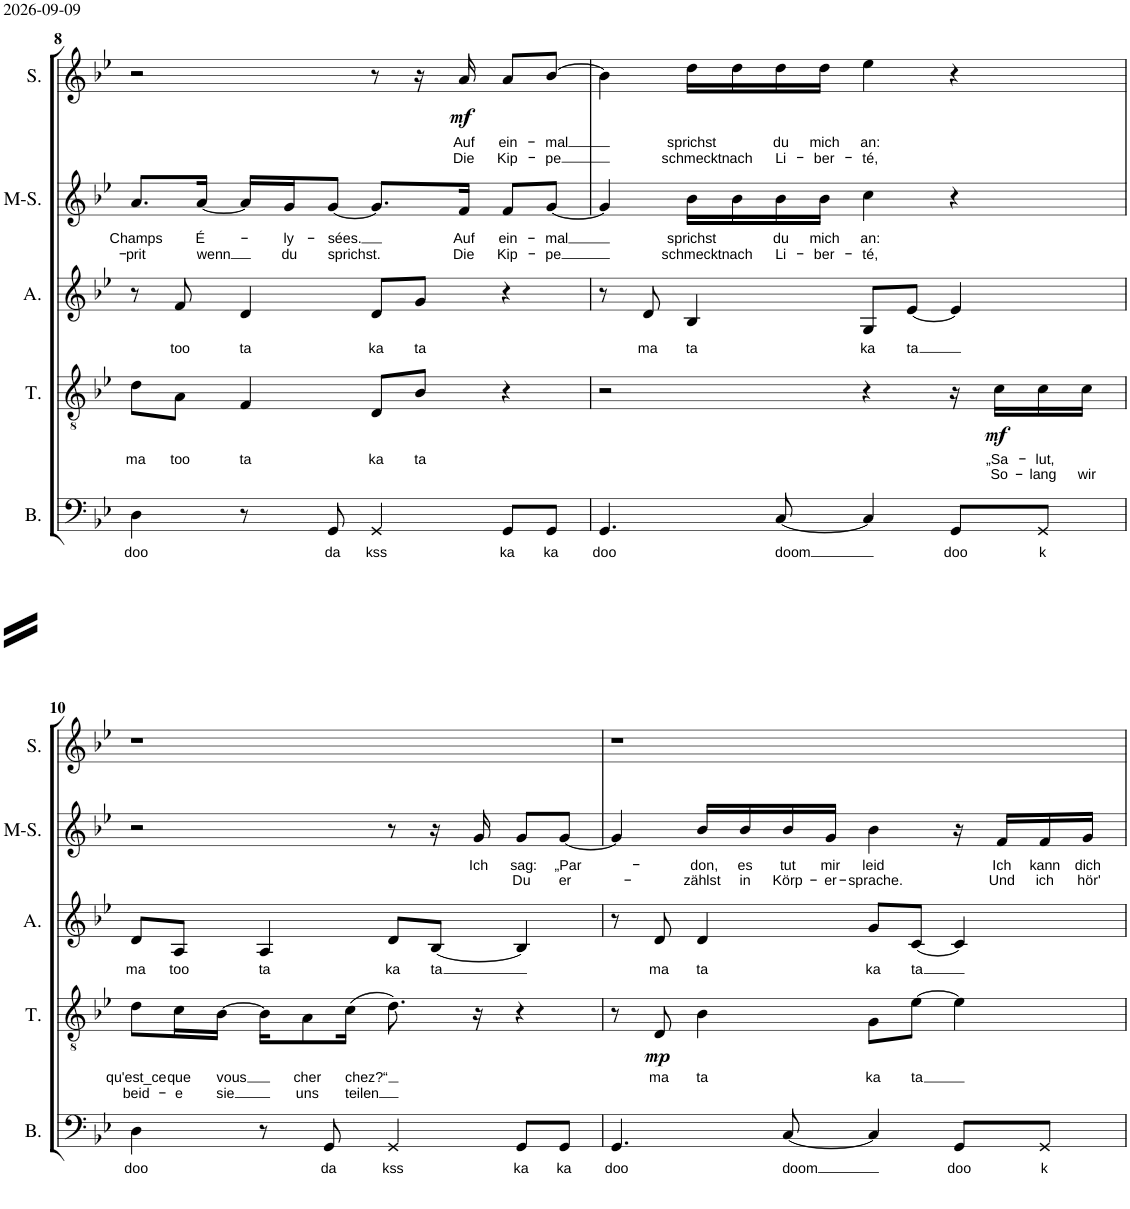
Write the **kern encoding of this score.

**kern	**text	**kern	**text	**text	**dynam	**kern	**text	**kern	**text	**text	**kern	**text	**text	**dynam
*part5	*part5	*part4	*part4	*part4	*part4	*part3	*part3	*part2	*part2	*part2	*part1	*part1	*part1	*part1
*staff5	*staff5	*staff4	*staff4	*staff4	*staff4	*staff3	*staff3	*staff2	*staff2	*staff2	*staff1	*staff1	*staff1	*staff1
*I"Bass	*	*I"Tenor	*	*	*	*I"Alto	*	*I"Mezzo-soprano	*	*	*I"Soprano	*	*	*
*I'B.	*	*I'T.	*	*	*	*I'A.	*	*I'M-S.	*	*	*I'S.	*	*	*
!!LO:PB:g=z
*clefF4	*	*clefGv2	*	*	*	*clefG2	*	*clefG2	*	*	*clefG2	*	*	*
*	*	*Trd7c12	*	*	*	*	*	*	*	*	*	*	*	*
*k[b-e-]	*	*k[b-e-]	*	*	*	*k[b-e-]	*	*k[b-e-]	*	*	*k[b-e-]	*	*	*
*g:	*	*g:	*	*	*	*g:	*	*g:	*	*	*g:	*	*	*
*M4/4	*	*M4/4	*	*	*	*M4/4	*	*M4/4	*	*	*M4/4	*	*	*
=8	=8	=8	=8	=8	=8	=8	=8	=8	=8	=8	=8	=8	=8	=8
!	!LO:LY:b	!	!LO:LY:b	!	!	!	!	!	!LO:LY:b	!LO:LY:b	!	!	!	!
4D\	doo	8d\L	ma	.	.	8r	.	8.a/L	Champs	-prit	2r	.	.	.
!	!	!	!LO:LY:b	!	!	!	!LO:LY:b	!	!	!	!	!	!	!
.	.	8A\J	too	.	.	8f/	too	.	.	.	.	.	.	.
!	!	!	!	!	!	!	!	!	!LO:LY:b	!LO:LY:b	!	!	!	!
.	.	.	.	.	.	.	.	[16a/Jk	É-	wenn	.	.	.	.
!	!	!	!LO:LY:b	!	!	!	!LO:LY:b	!	!	!	!	!	!	!
8r	.	4F/	ta	.	.	4d/	ta	16a/LL]	.	.	.	.	.	.
!	!	!	!	!	!	!	!	!	!LO:LY:b	!LO:LY:b	!	!	!	!
.	.	.	.	.	.	.	.	16g/J	-ly-	du	.	.	.	.
!	!LO:LY:b	!	!	!	!	!	!	!	!LO:LY:b	!LO:LY:b	!	!	!	!
8GG/	da	.	.	.	.	.	.	[8g/J	-sées.	sprichst.	.	.	.	.
!	!LO:LY:b	!	!LO:LY:b	!	!	!	!LO:LY:b	!	!	!	!	!	!	!
4GG/	kss	8D/L	ka	.	.	8d/L	ka	8.g/L]	.	.	8r	.	.	.
!	!	!	!LO:LY:b	!	!	!	!LO:LY:b	!	!	!	!	!	!	!
.	.	8B-/J	ta	.	.	8g/J	ta	.	.	.	16r	.	.	.
!	!	!	!	!	!	!	!	!	!LO:LY:b	!LO:LY:b	!	!LO:LY:b	!LO:LY:b	!LO:DY:b
.	.	.	.	.	.	.	.	16f/Jk	Auf	Die	16a/	Auf	Die	mf
!	!LO:LY:b	!	!	!	!	!	!	!	!LO:LY:b	!LO:LY:b	!	!LO:LY:b	!LO:LY:b	!
8GG/L	ka	4r	.	.	.	4r	.	8f/L	ein-	Kip-	8a/L	ein-	Kip-	.
!	!LO:LY:b	!	!	!	!	!	!	!	!LO:LY:b	!LO:LY:b	!	!LO:LY:b	!LO:LY:b	!
8GG/J	ka	.	.	.	.	.	.	[8g/J	-mal	-pe	[8b-/J	-mal	-pe	.
=9	=9	=9	=9	=9	=9	=9	=9	=9	=9	=9	=9	=9	=9	=9
!	!LO:LY:b	!	!	!	!	!	!	!	!	!	!	!	!	!
4.GG/	doo	2r	.	.	.	8r	.	4g/]	.	.	4b-\]	.	.	.
!	!	!	!	!	!	!	!LO:LY:b	!	!	!	!	!	!	!
.	.	.	.	.	.	8d/	ma	.	.	.	.	.	.	.
!	!	!	!	!	!	!	!LO:LY:b	!	!LO:LY:b	!LO:LY:b	!	!LO:LY:b	!LO:LY:b	!
.	.	.	.	.	.	4B-/	ta	16b-\LL	sprichst	schmeckt	16dd\LL	sprichst	schmeckt	.
!	!	!	!	!	!	!	!	!	!	!LO:LY:b	!	!	!LO:LY:b	!
.	.	.	.	.	.	.	.	16b-\	.	nach	16dd\	.	nach	.
!	!LO:LY:b	!	!	!	!	!	!	!	!LO:LY:b	!LO:LY:b	!	!LO:LY:b	!LO:LY:b	!
[8C/	doom	.	.	.	.	.	.	16b-\	du	Li-	16dd\	du	Li-	.
!	!	!	!	!	!	!	!	!	!LO:LY:b	!LO:LY:b	!	!LO:LY:b	!LO:LY:b	!
.	.	.	.	.	.	.	.	16b-\JJ	mich	-ber-	16dd\JJ	mich	-ber-	.
!	!	!	!	!	!	!	!LO:LY:b	!	!LO:LY:b	!LO:LY:b	!	!LO:LY:b	!LO:LY:b	!
4C/]	.	4r	.	.	.	8G/L	ka	4cc\	an:	-té,	4ee-\	an:	-té,	.
!	!	!	!	!	!	!	!LO:LY:b	!	!	!	!	!	!	!
.	.	.	.	.	.	[8e-/J	ta	.	.	.	.	.	.	.
!	!LO:LY:b	!	!	!	!	!	!	!	!	!	!	!	!	!
8GG/L	doo	16r	.	.	.	4e-/]	.	4r	.	.	4r	.	.	.
!	!	!	!LO:LY:b	!LO:LY:b	!LO:DY:b	!	!	!	!	!	!	!	!	!
.	.	16c\LL	„Sa-	So-	mf	.	.	.	.	.	.	.	.	.
!	!LO:LY:b	!	!LO:LY:b	!LO:LY:b	!	!	!	!	!	!	!	!	!	!
8GG/J	k	16c\	-lut,	-lang	.	.	.	.	.	.	.	.	.	.
!	!	!	!	!LO:LY:b	!	!	!	!	!	!	!	!	!	!
.	.	16c\JJ	.	wir	.	.	.	.	.	.	.	.	.	.
!!LO:LB:g=z
=10	=10	=10	=10	=10	=10	=10	=10	=10	=10	=10	=10	=10	=10	=10
!	!LO:LY:b	!	!LO:LY:b	!LO:LY:b	!	!	!LO:LY:b	!	!	!	!	!	!	!
4D\	doo	8d\L	qu'est_ce	beid-	.	8d/L	ma	2r	.	.	1r	.	.	.
!	!	!	!LO:LY:b	!LO:LY:b	!	!	!LO:LY:b	!	!	!	!	!	!	!
.	.	16c\L	que	-e	.	8A/J	too	.	.	.	.	.	.	.
!	!	!	!LO:LY:b	!LO:LY:b	!	!	!	!	!	!	!	!	!	!
.	.	[16B-\JJ	vous	sie	.	.	.	.	.	.	.	.	.	.
!	!	!	!	!	!	!	!LO:LY:b	!	!	!	!	!	!	!
8r	.	16B-\KL]	.	.	.	4A/	ta	.	.	.	.	.	.	.
!	!	!	!LO:LY:b	!LO:LY:b	!	!	!	!	!	!	!	!	!	!
.	.	8A\	cher	uns	.	.	.	.	.	.	.	.	.	.
!	!LO:LY:b	!	!	!	!	!	!	!	!	!	!	!	!	!
8GG/	da	.	.	.	.	.	.	.	.	.	.	.	.	.
!	!	!	!LO:LY:b	!LO:LY:b	!	!	!	!	!	!	!	!	!	!
.	.	(16c\Jk	chez?“	teilen	.	.	.	.	.	.	.	.	.	.
!	!LO:LY:b	!	!	!	!	!	!LO:LY:b	!	!	!	!	!	!	!
4GG/	kss	8.d\)	.	.	.	8d/L	ka	8r	.	.	.	.	.	.
!	!	!	!	!	!	!	!LO:LY:b	!	!	!	!	!	!	!
.	.	.	.	.	.	[8B-/J	ta	16r	.	.	.	.	.	.
!	!	!	!	!	!	!	!	!	!LO:LY:b	!	!	!	!	!
.	.	16r	.	.	.	.	.	16g/	Ich	.	.	.	.	.
!	!LO:LY:b	!	!	!	!	!	!	!	!LO:LY:b	!LO:LY:b	!	!	!	!
8GG/L	ka	4r	.	.	.	4B-/]	.	8g/L	sag:	Du	.	.	.	.
!	!LO:LY:b	!	!	!	!	!	!	!	!LO:LY:b	!LO:LY:b	!	!	!	!
8GG/J	ka	.	.	.	.	.	.	[8g/J	„Par-	er-	.	.	.	.
=11	=11	=11	=11	=11	=11	=11	=11	=11	=11	=11	=11	=11	=11	=11
!	!LO:LY:b	!	!	!	!	!	!	!	!	!	!	!	!	!
4.GG/	doo	8r	.	.	.	8r	.	4g/]	.	.	1r	.	.	.
!	!	!	!LO:LY:b	!	!LO:DY:b	!	!LO:LY:b	!	!	!	!	!	!	!
.	.	8D/	ma	.	mp	8d/	ma	.	.	.	.	.	.	.
!	!	!	!LO:LY:b	!	!	!	!LO:LY:b	!	!LO:LY:b	!LO:LY:b	!	!	!	!
.	.	4B-\	ta	.	.	4d/	ta	16b-/LL	-don,	-zählst	.	.	.	.
!	!	!	!	!	!	!	!	!	!LO:LY:b	!LO:LY:b	!	!	!	!
.	.	.	.	.	.	.	.	16b-/	es	in	.	.	.	.
!	!LO:LY:b	!	!	!	!	!	!	!	!LO:LY:b	!LO:LY:b	!	!	!	!
[8C/	doom	.	.	.	.	.	.	16b-/	tut	Körp-	.	.	.	.
!	!	!	!	!	!	!	!	!	!LO:LY:b	!LO:LY:b	!	!	!	!
.	.	.	.	.	.	.	.	16g/JJ	mir	-er-	.	.	.	.
!	!	!	!LO:LY:b	!	!	!	!LO:LY:b	!	!LO:LY:b	!LO:LY:b	!	!	!	!
4C/]	.	8G\L	ka	.	.	8g/L	ka	4b-\	leid	-sprache.	.	.	.	.
!	!	!	!LO:LY:b	!	!	!	!LO:LY:b	!	!	!	!	!	!	!
.	.	[8e-\J	ta	.	.	[8c/J	ta	.	.	.	.	.	.	.
!	!LO:LY:b	!	!	!	!	!	!	!	!	!	!	!	!	!
8GG/L	doo	4e-\]	.	.	.	4c/]	.	16r	.	.	.	.	.	.
!	!	!	!	!	!	!	!	!	!LO:LY:b	!LO:LY:b	!	!	!	!
.	.	.	.	.	.	.	.	16f/LL	Ich	Und	.	.	.	.
!	!LO:LY:b	!	!	!	!	!	!	!	!LO:LY:b	!LO:LY:b	!	!	!	!
8GG/J	k	.	.	.	.	.	.	16f/	kann	ich	.	.	.	.
!	!	!	!	!	!	!	!	!	!LO:LY:b	!LO:LY:b	!	!	!	!
.	.	.	.	.	.	.	.	16g/JJ	dich	hör'	.	.	.	.
=	=	=	=	=	=	=	=	=	=	=	=	=	=	=
*-	*-	*-	*-	*-	*-	*-	*-	*-	*-	*-	*-	*-	*-	*-
